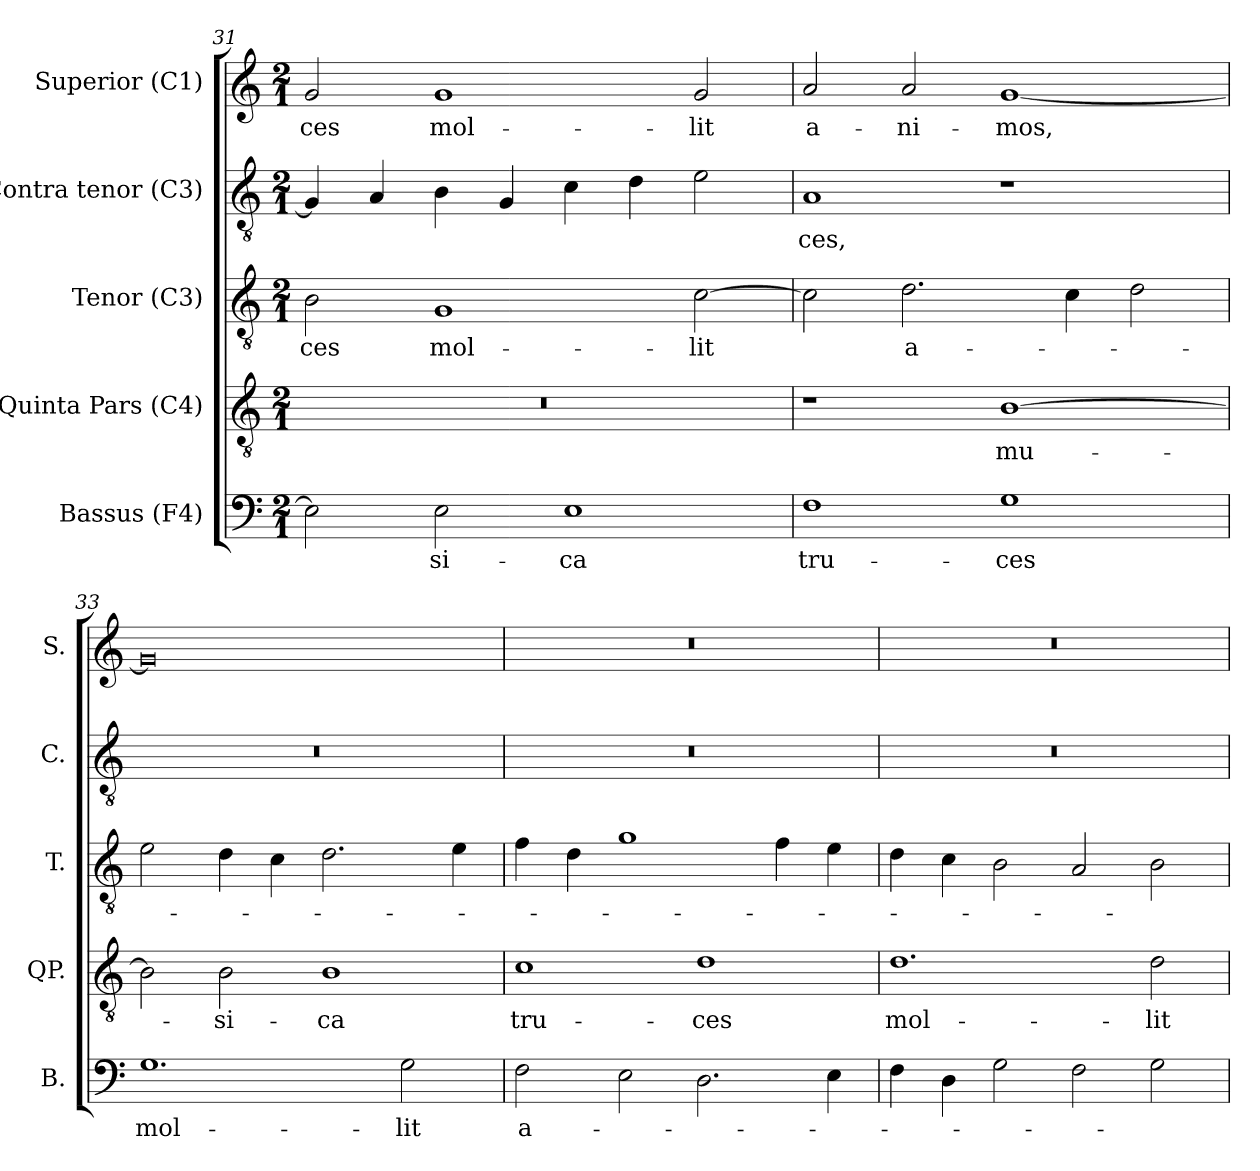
**kern	**text	**kern	**text	**kern	**text	**kern	**text	**kern	**text
*part5	*part5	*part4	*part4	*part3	*part3	*part2	*part2	*part1	*part1
*staff5	*staff5	*staff4	*staff4	*staff3	*staff3	*staff2	*staff2	*staff1	*staff1
*I"Bassus (F4)	*	*I"Quinta Pars (C4)	*	*I"Tenor (C3)	*	*I"Contra tenor (C3)	*	*I"Superior (C1)	*
*I'B.	*	*I'QP.	*	*I'T.	*	*I'C.	*	*I'S.	*
!!LO:PB:g=z
*clefF4	*	*clefGv2	*	*clefGv2	*	*clefGv2	*	*clefG2	*
*	*	*	*	*ITrd7c12	*	*ITrd7c12	*	*	*
*k[]	*	*k[]	*	*k[]	*	*k[]	*	*k[]	*
*C:	*	*C:	*	*C:	*	*C:	*	*C:	*
*M2/1	*	*M2/1	*	*M2/1	*	*M2/1	*	*M2/1	*
=31	=31	=31	=31	=31	=31	=31	=31	=31	=31
!	!	!LO:N:vis=1	!	!	!	!	!	!	!
!	!	!	!	!	!LO:LY:b:color=#000000	!	!	!	!
!	!	!	!	!	!	!	!	!	!LO:LY:b:color=#000000
2Ei\]	.	0r	.	2BBi\	-ces	4GGi/]	.	2gi/	-ces
.	.	.	.	.	.	4AAi/	.	.	.
!	!LO:LY:b:color=#000000	!	!	!	!	!	!	!	!
!	!	!	!	!	!LO:LY:b:color=#000000	!	!	!	!
!	!	!	!	!	!	!	!	!	!LO:LY:b:color=#000000
2Ei\	-si-	.	.	1GGi	mol-	4BBi\	.	1gi	mol-
.	.	.	.	.	.	4GGi/	.	.	.
!	!LO:LY:b:color=#000000	!	!	!	!	!	!	!	!
1Ei	-ca	.	.	.	.	4Ci\	.	.	.
.	.	.	.	.	.	4Di\	.	.	.
!	!	!	!	!	!LO:LY:b:color=#000000	!	!	!	!
!	!	!	!	!	!	!	!	!	!LO:LY:b:color=#000000
.	.	.	.	[2Ci\	-lit	2Ei\	.	2gi/	-lit
=32	=32	=32	=32	=32	=32	=32	=32	=32	=32
!	!LO:LY:b:color=#000000	!	!	!	!	!	!	!	!
!	!	!	!	!	!	!	!LO:LY:b:color=#000000	!	!
!	!	!	!	!	!	!	!	!	!LO:LY:b:color=#000000
1Fi	tru-	1r	.	2Ci\]	.	1AAi	-ces,	2ai/	a-
!	!	!	!	!	!LO:LY:b:color=#000000	!	!	!	!
!	!	!	!	!	!	!	!	!	!LO:LY:b:color=#000000
.	.	.	.	2.Di\	a-	.	.	2ai/	-ni-
!	!LO:LY:b:color=#000000	!	!	!	!	!	!	!	!
!	!	!	!LO:LY:b:color=#000000	!	!	!	!	!	!
!	!	!	!	!	!	!	!	!	!LO:LY:b:color=#000000
1Gi	-ces	[1Bi	mu-	.	.	1r	.	[1gi	-mos,
.	.	.	.	4Ci\	.	.	.	.	.
.	.	.	.	2Di\	.	.	.	.	.
=33	=33	=33	=33	=33	=33	=33	=33	=33	=33
!	!LO:LY:b:color=#000000	!	!	!	!	!LO:N:vis=1	!	!	!
1.Gi	mol-	2Bi\]	.	2Ei\	.	0r	.	0gi]	.
!	!	!	!LO:LY:b:color=#000000	!	!	!	!	!	!
.	.	2Bi\	-si-	4Di\	.	.	.	.	.
.	.	.	.	4Ci\	.	.	.	.	.
!	!	!	!LO:LY:b:color=#000000	!	!	!	!	!	!
.	.	1Bi	-ca	2.Di\	.	.	.	.	.
!	!LO:LY:b:color=#000000	!	!	!	!	!	!	!	!
2Gi\	-lit	.	.	.	.	.	.	.	.
.	.	.	.	4Ei\	.	.	.	.	.
=34	=34	=34	=34	=34	=34	=34	=34	=34	=34
!	!LO:LY:b:color=#000000	!	!	!	!	!	!	!	!
!	!	!	!LO:LY:b:color=#000000	!	!	!LO:N:vis=1	!	!LO:N:vis=1	!
2Fi\	a-	1ci	tru-	4Fi\	.	0r	.	0r	.
.	.	.	.	4Di\	.	.	.	.	.
2Ei\	.	.	.	1Gi	.	.	.	.	.
!	!	!	!LO:LY:b:color=#000000	!	!	!	!	!	!
2.Di\	.	1di	-ces	.	.	.	.	.	.
.	.	.	.	4Fi\	.	.	.	.	.
4Ei\	.	.	.	4Ei\	.	.	.	.	.
=35	=35	=35	=35	=35	=35	=35	=35	=35	=35
!	!	!	!LO:LY:b:color=#000000	!	!	!LO:N:vis=1	!	!LO:N:vis=1	!
4Fi\	.	1.di	mol-	4Di\	.	0r	.	0r	.
4Di\	.	.	.	4Ci\	.	.	.	.	.
2Gi\	.	.	.	2BBi\	.	.	.	.	.
2Fi\	.	.	.	2AAi/	.	.	.	.	.
!	!	!	!LO:LY:b:color=#000000	!	!	!	!	!	!
2Gi\	.	2di\	-lit	2BBi\	.	.	.	.	.
=	=	=	=	=	=	=	=	=	=
*-	*-	*-	*-	*-	*-	*-	*-	*-	*-
